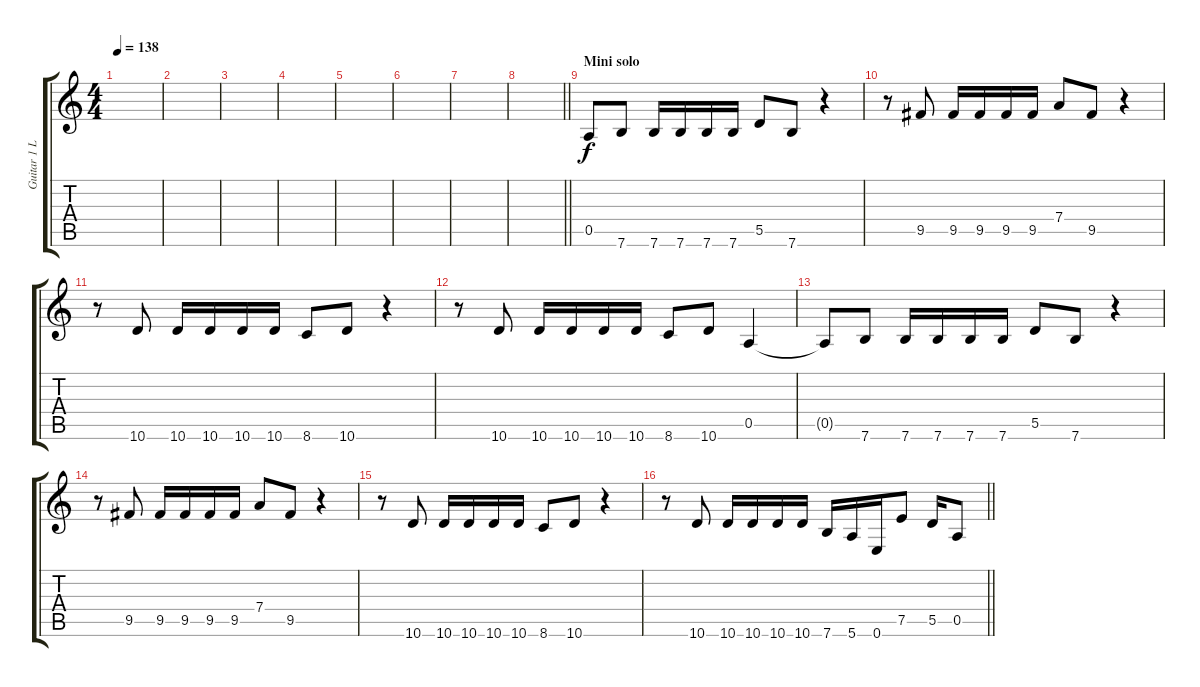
\track ("Guitar 1 L + Solo" "Guitar 1 L") {instrument overdrivenguitar}
\staff {score tabs}
\tuning (E4 B3 G3 D3 A2 E2) {hide}
\ts (4 4)
\tempo 138
\clef g2
\ks c
|
|
|
|
|
|
|
\barLineRight lightlight
|
\section ("" "Mini solo")
0.5.8 7.6.8 7.6.16 7.6.16 7.6.16 7.6.16 5.5.8 7.6.8 r.4 |
r.8 9.5.8 9.5.16 9.5.16 9.5.16 9.5.16 7.4.8 9.5.8 r.4 |
r.8 10.6.8 10.6.16 10.6.16 10.6.16 10.6.16 8.6.8 10.6.8 r.4 |
r.8 10.6.8 10.6.16 10.6.16 10.6.16 10.6.16 8.6.8 10.6.8 0.5.4 |
0.5{t}.8 7.6.8 7.6.16 7.6.16 7.6.16 7.6.16 5.5.8 7.6.8 r.4 |
r.8 9.5.8 9.5.16 9.5.16 9.5.16 9.5.16 7.4.8 9.5.8 r.4 |
r.8 10.6.8 10.6.16 10.6.16 10.6.16 10.6.16 8.6.8 10.6.8 r.4 |
\barLineRight lightlight
r.8 10.6.8 10.6.16 10.6.16 10.6.16 10.6.16 7.6.16 5.6.16 0.6.16 7.5.8 5.5.16 0.5.8
